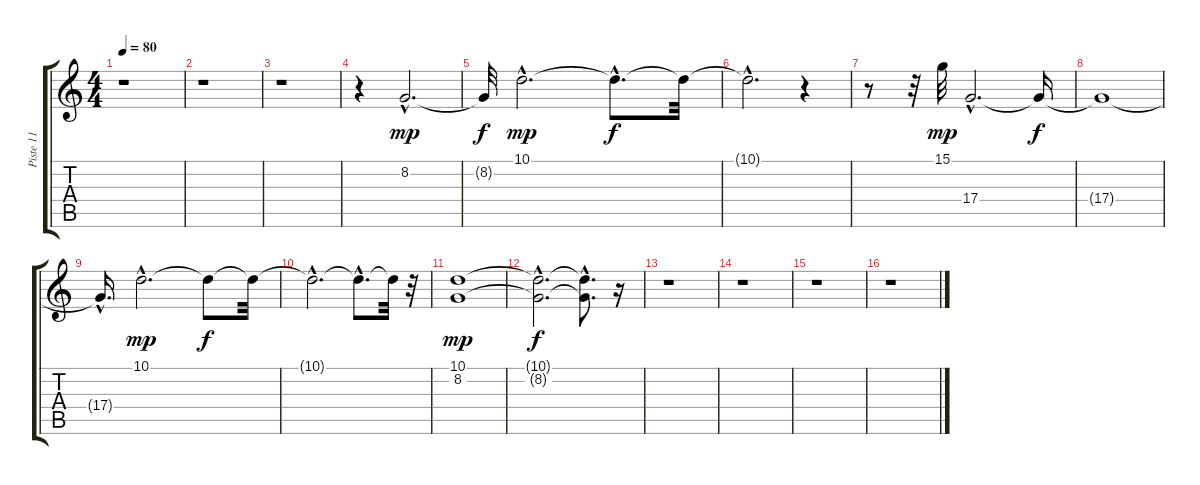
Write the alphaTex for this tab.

\track ("Piste 11" "Piste 11") {instrument pad8sweep}
\staff {score tabs}
\tuning (E4 B3 G3 D3 A2 E2) {hide}
\ts (4 4)
\tempo 80
\clef g2
\ks c
r.1{dy mp} |
r.1 |
r.1 |
r.4 8.2{hac}.2{d} |
8.2{t}.32{dy f} 10.1{hac}.2{d dy mp} 10.1{hac t}.8{d dy f} 10.1{t}.32 |
10.1{hac t}.2{d} r.4 |
r.8 r.32 15.1.32{dy mp} 17.4{hac}.2{d} 17.4{t}.16{dy f} |
17.4{t}.1 |
17.4{hac t}.16{d} 10.1{hac}.2{d dy mp} 10.1{t}.8{dy f} 10.1{t}.32 |
10.1{hac t}.2{d} 10.1{hac t}.8{d} 10.1{t}.32 r.32 |
(10.1 8.2).1{dy mp} |
(10.1{hac t} 8.2{hac t}).2{d dy f} (10.1{hac t} 8.2{hac t}).8{d} r.16 |
r.1 |
r.1 |
r.1 |
r.1
